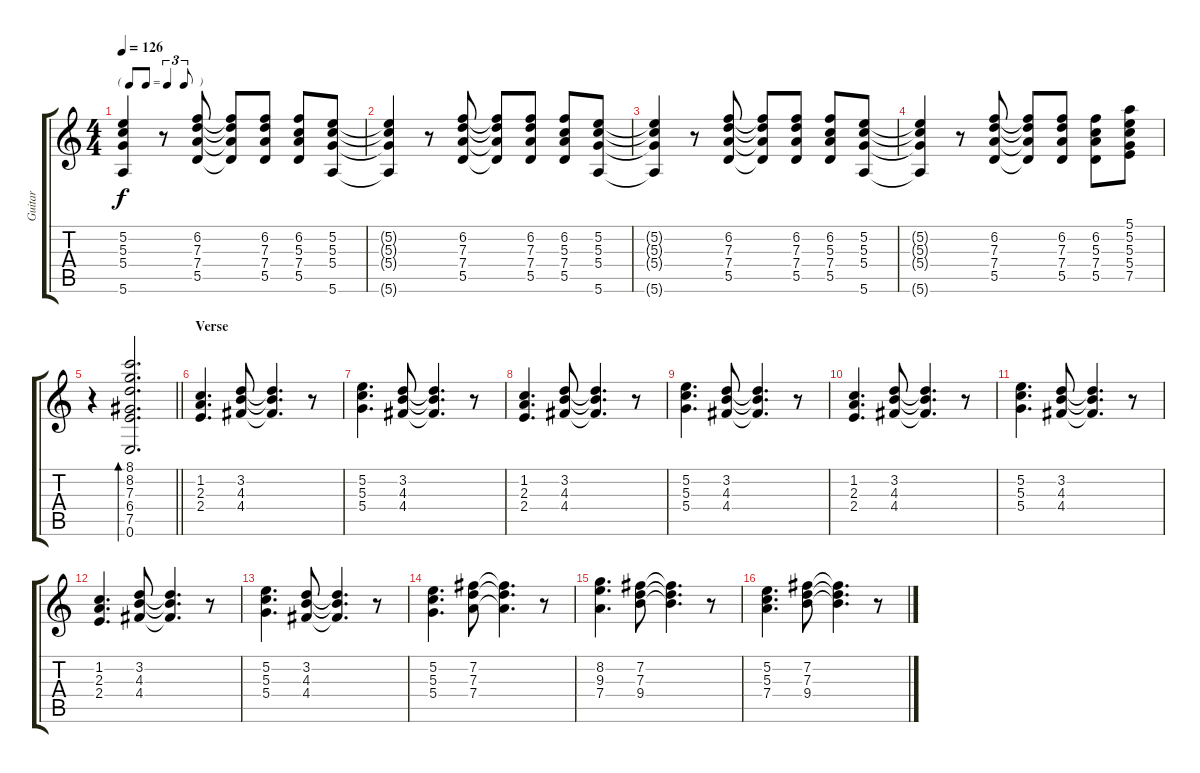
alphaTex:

\track ("Guitar" "Guitar") {instrument electricguitarjazz}
\staff {score tabs}
\tuning (E4 B3 G3 D3 A2 E2) {hide}
\ts (4 4)
\tf triplet8th
\tempo 126
\clef g2
\ks c
(5.2{t} 5.3{t} 5.4{t} 5.6{t}).4{dy f} r.8 (6.2 7.3 7.4 5.5).8 (6.2{t} 7.3{t} 7.4{t} 5.5{t}).8 (6.2 7.3 7.4 5.5).8 (6.2 5.3 7.4 5.5).8 (5.2 5.3 5.4 5.6).8 |
(5.2{t} 5.3{t} 5.4{t} 5.6{t}).4 r.8 (6.2 7.3 7.4 5.5).8 (6.2{t} 7.3{t} 7.4{t} 5.5{t}).8 (6.2 7.3 7.4 5.5).8 (6.2 5.3 7.4 5.5).8 (5.2 5.3 5.4 5.6).8 |
(5.2{t} 5.3{t} 5.4{t} 5.6{t}).4 r.8 (6.2 7.3 7.4 5.5).8 (6.2{t} 7.3{t} 7.4{t} 5.5{t}).8 (6.2 7.3 7.4 5.5).8 (6.2 5.3 7.4 5.5).8 (5.2 5.3 5.4 5.6).8 |
(5.2{t} 5.3{t} 5.4{t} 5.6{t}).4 r.8 (6.2 7.3 7.4 5.5).8 (6.2{t} 7.3{t} 7.4{t} 5.5{t}).8 (6.2 7.3 7.4 5.5).8 (6.2 5.3 7.4 5.5).8 (5.1 5.2 5.3 5.4 7.5).8 |
\barLineRight lightlight
r.4 (8.1 8.2 7.3 6.4 7.5 0.6).2{d bd 60} |
\section ("" "Verse")
(1.2 2.3 2.4).4{d} (3.2 4.3 4.4).8 (3.2{t} 4.3{t} 4.4{t}).4{d} r.8 |
(5.2 5.3 5.4).4{d} (3.2 4.3 4.4).8 (3.2{t} 4.3{t} 4.4{t}).4{d} r.8 |
(1.2 2.3 2.4).4{d} (3.2 4.3 4.4).8 (3.2{t} 4.3{t} 4.4{t}).4{d} r.8 |
(5.2 5.3 5.4).4{d} (3.2 4.3 4.4).8 (3.2{t} 4.3{t} 4.4{t}).4{d} r.8 |
(1.2 2.3 2.4).4{d} (3.2 4.3 4.4).8 (3.2{t} 4.3{t} 4.4{t}).4{d} r.8 |
(5.2 5.3 5.4).4{d} (3.2 4.3 4.4).8 (3.2{t} 4.3{t} 4.4{t}).4{d} r.8 |
(1.2 2.3 2.4).4{d} (3.2 4.3 4.4).8 (3.2{t} 4.3{t} 4.4{t}).4{d} r.8 |
(5.2 5.3 5.4).4{d} (3.2 4.3 4.4).8 (3.2{t} 4.3{t} 4.4{t}).4{d} r.8 |
(5.2 5.3 5.4).4{d} (7.2 7.3 7.4).8 (7.2{t} 7.3{t} 7.4{t}).4{d} r.8 |
(8.2 9.3 7.4).4{d} (7.2 7.3 9.4).8 (7.2{t} 7.3{t} 9.4{t}).4{d} r.8 |
(5.2 5.3 7.4).4{d} (7.2 7.3 9.4).8 (7.2{t} 7.3{t} 9.4{t}).4{d} r.8
